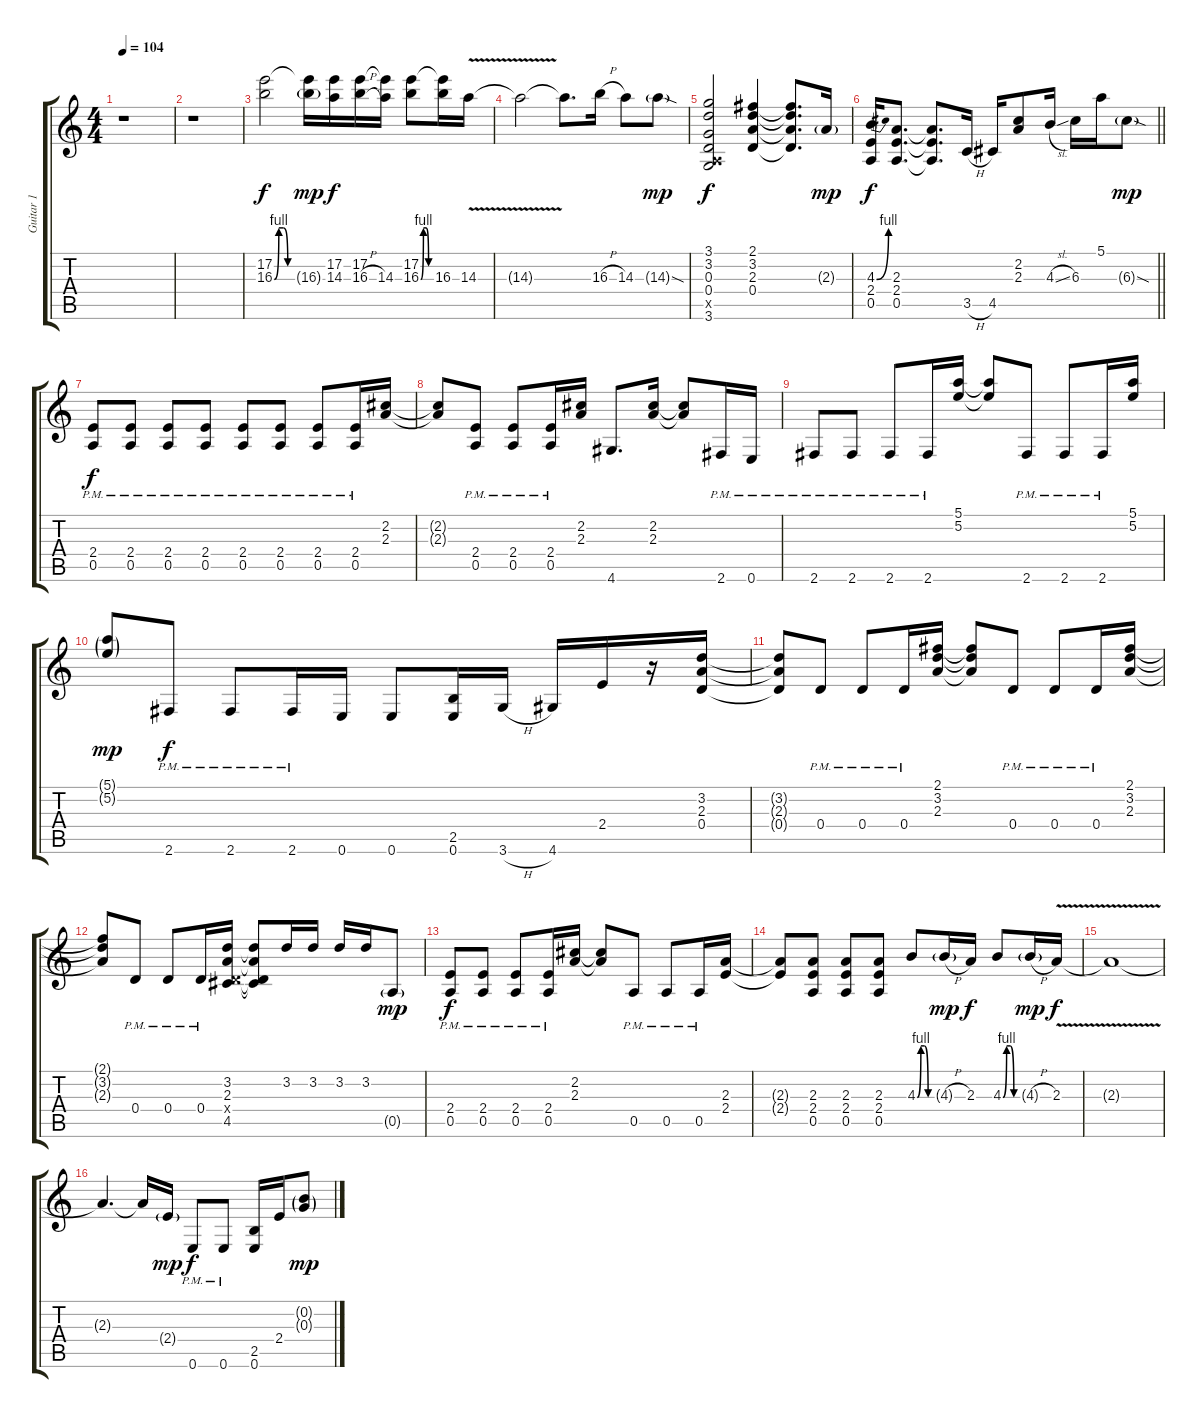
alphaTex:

\track ("Guitar 1" "Guitar 1") {instrument distortionguitar}
\staff {score tabs}
\tuning (E4 B3 G3 D3 A2 E2) {hide}
\ts (4 4)
\tempo 104
\clef g2
\ks c
r.1{dy f instrument distortionguitar} |
r.1 |
(17.2 16.3{be (custom 0 0 15 4 30 4 45 0 60 0)}).2 (17.2{t} 16.3{g}).16{dy mp} (17.2 14.3).16{dy f} (17.2 16.3{h}).16 (17.2{t} 14.3).16 (17.2 16.3{be (custom 0 0 15 4 30 4 45 0 60 0)}).8 (17.2{t} 16.3).16 14.3{v}.16 |
14.3{t}.2 14.3{t}.8{d} 16.3{h}.16 14.3.8 14.3{sod g}.8{dy mp} |
(3.1 3.2 0.3 0.4 0.5{x} 3.6).2{dy f} (2.1 3.2 2.3 0.4).4 (2.1{t} 3.2{t} 2.3{t} 0.4{t}).8{d} 2.3{g}.16{dy mp} |
\barLineRight lightlight
(4.3{be (bend 0 0 60 4)} 2.4 0.5).16{dy f} (2.3 2.4 0.5).8{d} (2.3{t} 2.4{t} 0.5{t}).8{d} 3.5{h}.16 4.5.16 (2.2 2.3).8 4.3{sl}.16 6.3.16 5.1.16 6.3{sod g}.8{dy mp} |
(2.4{pm} 0.5{pm}).8{dy f} (2.4{pm} 0.5{pm}).8 (2.4{pm} 0.5{pm}).8 (2.4{pm} 0.5{pm}).8 (2.4{pm} 0.5{pm}).8 (2.4{pm} 0.5{pm}).8 (2.4{pm} 0.5{pm}).8 (2.4{pm} 0.5{pm}).16 (2.2 2.3).16 |
(2.2{t} 2.3{t}).8 (2.4{pm} 0.5{pm}).8 (2.4{pm} 0.5{pm}).8 (2.4{pm} 0.5{pm}).16 (2.2 2.3).16 4.6.8{d} (2.2 2.3).16 (2.2{t} 2.3{t}).8 2.6{pm}.16 0.6{pm}.16 |
2.6{pm}.8 2.6{pm}.8 2.6{pm}.8 2.6{pm}.16 (5.1 5.2).16 (5.1{t} 5.2{t}).8 2.6{pm}.8 2.6{pm}.8 2.6{pm}.16 (5.1 5.2).16 |
(5.1{g} 5.2{g}).8{dy mp} 2.6{pm}.8{dy f} 2.6{pm}.8 2.6{pm}.16 0.6.16 0.6.8 (2.5 0.6).16 3.6{h}.16 4.6.16 2.4.16 r.16 (3.2 2.3 0.4).16 |
(3.2{t} 2.3{t} 0.4{t}).8 0.4{pm}.8 0.4{pm}.8 0.4{pm}.16 (2.1 3.2 2.3).16 (2.1{t} 3.2{t} 2.3{t}).8 0.4{pm}.8 0.4{pm}.8 0.4{pm}.16 (2.1 3.2 2.3).16 |
(2.1{t} 3.2{t} 2.3{t}).8 0.4{pm}.8 0.4{pm}.8 0.4{pm}.16 (3.2 2.3 0.4{x} 4.5).16 (3.2{t} 2.3{t} 0.4{t} 4.5{t}).8 3.2.16 3.2.16 3.2.16 3.2.16 0.5{g}.8{dy mp} |
(2.4{pm} 0.5{pm}).8{dy f} (2.4{pm} 0.5{pm}).8 (2.4{pm} 0.5{pm}).8 (2.4{pm} 0.5{pm}).16 (2.2 2.3).16 (2.2{t} 2.3{t}).8 0.5{pm}.8 0.5{pm}.8 0.5{pm}.16 (2.3 2.4).16 |
(2.3{t} 2.4{t}).8 (2.3 2.4 0.5).8 (2.3 2.4 0.5).8 (2.3 2.4 0.5).8 4.3{be (custom 0 0 15 4 30 4 45 0 60 0)}.8 4.3{h g}.16{dy mp} 2.3.16{dy f} 4.3{be (custom 0 0 15 4 30 4 45 0 60 0)}.8 4.3{h g}.16{dy mp} 2.3{v}.16{dy f} |
2.3{t}.1 |
2.3{t}.4{d} 2.3{t}.16 2.4{g}.16{dy mp} 0.6{pm}.8{dy f} 0.6{pm}.8 (2.5 0.6).16 2.4.16 (0.2{g} 0.3{g}).8{dy mp}
